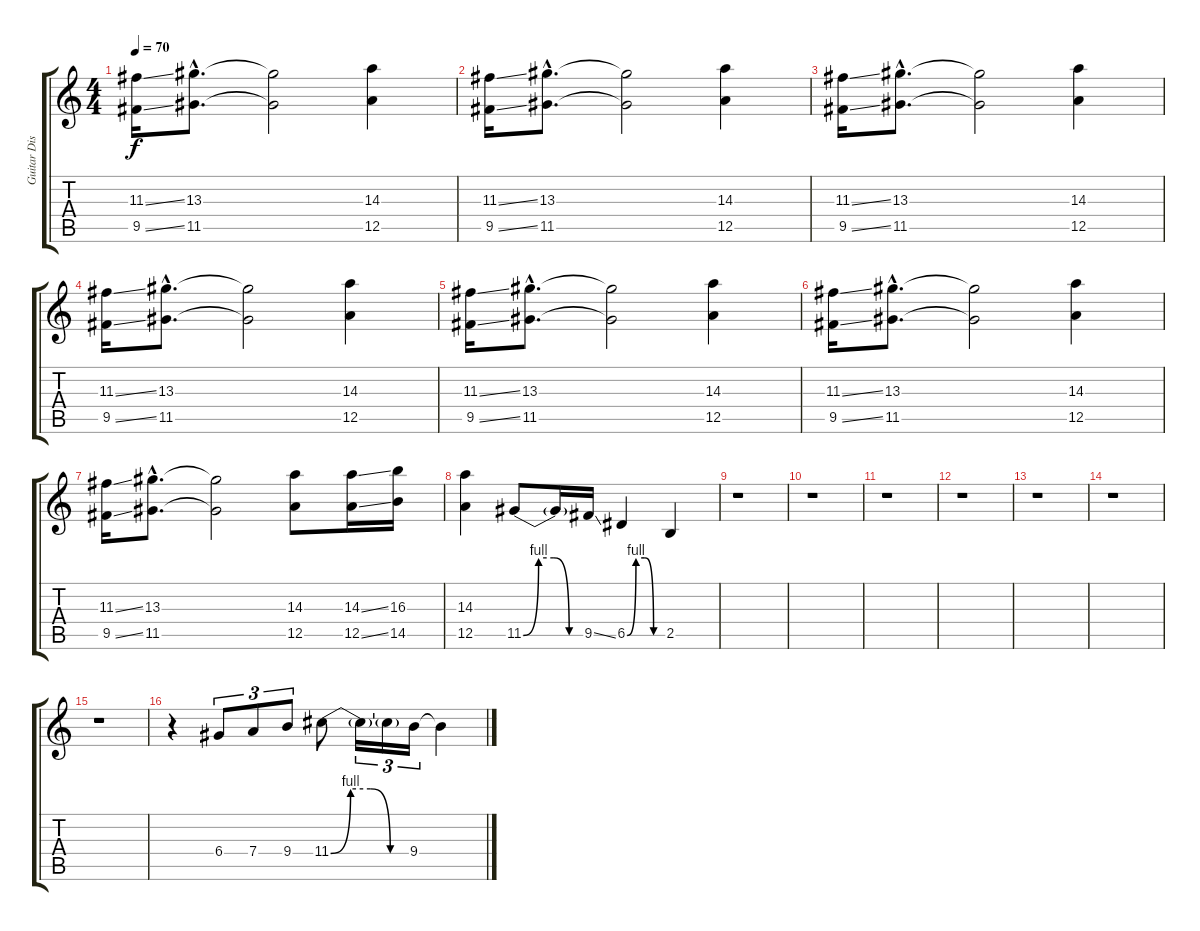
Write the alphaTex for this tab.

\track ("Guitar Distortion 2" "Guitar Dis") {instrument distortionguitar}
\staff {score tabs}
\tuning (E4 B3 G3 D3 A2 E2) {hide}
\ts (4 4)
\tempo 70
\clef g2
\ks c
(11.3{ss} 9.5{ss}).16{dy f} (13.3{hac} 11.5{hac}).8{d} (13.3{t} 11.5{t}).2 (14.3 12.5).4 |
(11.3{ss} 9.5{ss}).16 (13.3{hac} 11.5{hac}).8{d} (13.3{t} 11.5{t}).2 (14.3 12.5).4 |
(11.3{ss} 9.5{ss}).16 (13.3{hac} 11.5{hac}).8{d} (13.3{t} 11.5{t}).2 (14.3 12.5).4 |
(11.3{ss} 9.5{ss}).16 (13.3{hac} 11.5{hac}).8{d} (13.3{t} 11.5{t}).2 (14.3 12.5).4 |
(11.3{ss} 9.5{ss}).16 (13.3{hac} 11.5{hac}).8{d} (13.3{t} 11.5{t}).2 (14.3 12.5).4 |
(11.3{ss} 9.5{ss}).16 (13.3{hac} 11.5{hac}).8{d} (13.3{t} 11.5{t}).2 (14.3 12.5).4 |
(11.3{ss} 9.5{ss}).16 (13.3{hac} 11.5{hac}).8{d} (13.3{t} 11.5{t}).2 (14.3 12.5).8 (14.3{ss} 12.5{ss}).16 (16.3 14.5).16 |
(14.3 12.5).4 11.5{be (custom 0 0 15 4 30 4 45 0 60 0)}.8 11.5{t}.16 9.5{ss}.16 6.5{be (custom 0 0 15 4 30 4 45 0 60 0)}.4 2.5.4 |
r.1 |
r.1 |
r.1 |
r.1 |
r.1 |
r.1 |
r.1 |
r.4 6.4.8{tu (3 2)} 7.4.8{tu (3 2)} 9.4.8{tu (3 2)} 11.4{be (custom 0 0 15 4 30 4 45 0 60 0)}.8 11.4{t}.16{tu (3 2)} 11.4{t}.16{tu (3 2)} 9.4.16{tu (3 2)} 9.4{t}.4
